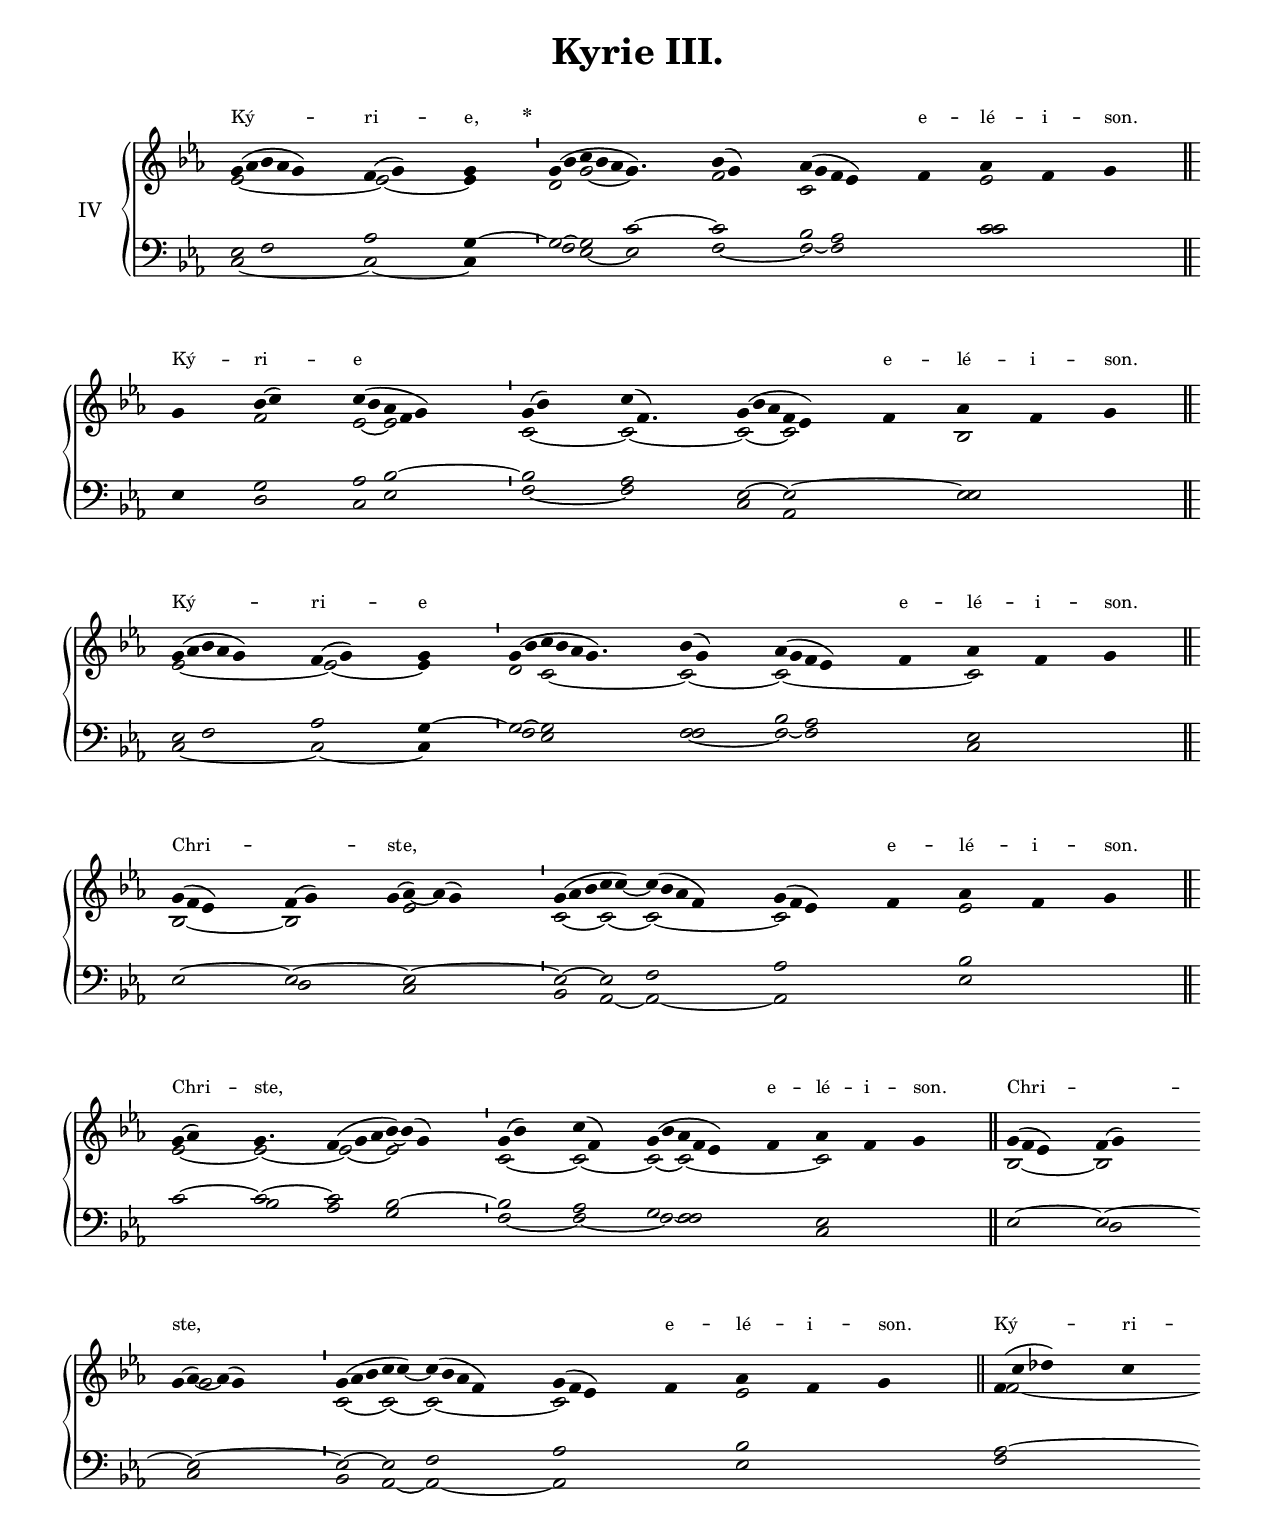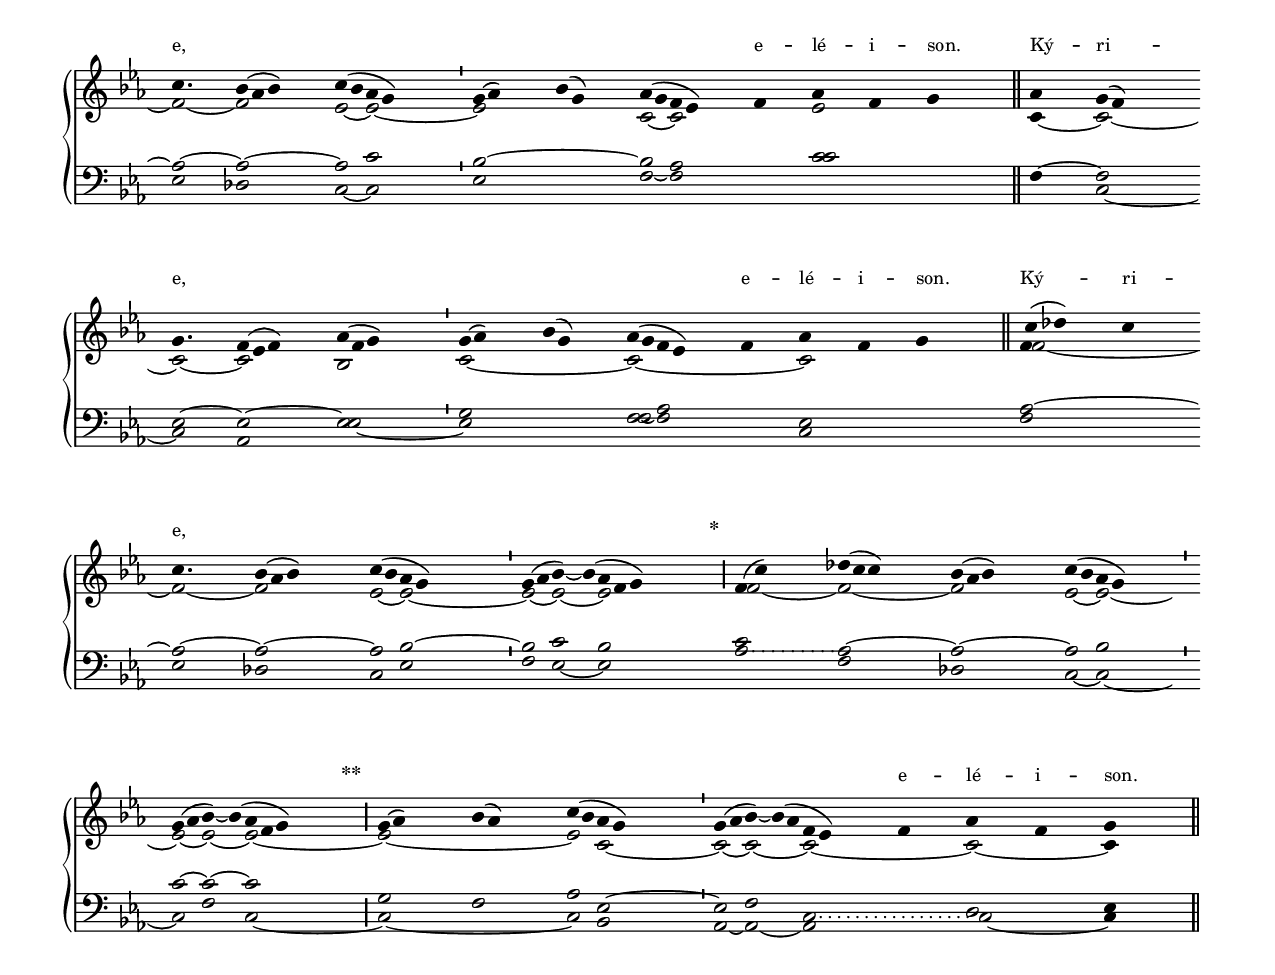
\version "2.18"
\include "gregorian.ly"
\include "noh2.ily"

%Page reference: page v.17
%(volume.page)

global = {
 \key g \phrygian
 \cadenzaOn 
 \override Glissando #'thickness = #2.0
}

\header {
  title = \markup \center-column {"Kyrie III." \vspace #1 }
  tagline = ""
  composer = ""
}

\paper {
 #(include-special-characters)
  oddHeaderMarkup = \markup \fill-line {
    \line {}
    \center-column {
      \on-the-fly #first-page     " "
      \on-the-fly #not-first-page ""
    }
    \line { \on-the-fly #print-page-number-check-first \fromproperty #'page:page-number-string }
  }
  evenHeaderMarkup = \markup \fill-line {
    \line { \on-the-fly #print-page-number-check-first \fromproperty #'page:page-number-string }
    \center-column { "" }
    \line {}
  }
}

chantText = \lyricmode {
Ký -- ri -- e, 
\set stanza = " * " _ _ _ e -- lé -- i -- son. 
Ký -- ri -- e _ _ _ e -- lé -- i -- son. 
Ký -- ri -- e _ _ _ e -- lé -- i -- son. 
Chri -- _ ste, _ _ e -- lé -- i -- son. 
Chri -- ste, _ _ _ _ e -- lé -- i -- son. 
Chri -- _ ste, _ _ e -- lé -- i -- son. 
Ký -- ri -- e, _ _ _ _ _ e -- lé -- i -- son. 
Ký -- ri -- e, _ _ _ _ _ e -- lé -- i -- son. 
Ký -- ri -- e, _ _ _ 
\set stanza = " * " 
_ _ _ _ _ 
\set stanza = " ** "  
_ _ _ _ e -- lé -- i -- son. }

chantMusic = {
\tieDown   g'4 ( aes'4 bes'4 aes'4 g'4) f'4 ( g'4) g'4 \divisioMinima
 g'4 ( bes'4 c''4 bes'4 aes'4 g'4.) bes'4 ( g'4) aes'4 ( g'4 f'4 ees'4) f'4 aes'4 f'4 g'4 \finalis
 \forceBreak
 g'4 bes'4 ( c''4) c''4 ( bes'4 aes'4 f'4 g'4) \divisioMinima
 g'4 ( bes'4) c''4 ( f'4.) g'4 ( bes'4 aes'4 f'4 ees'4) f'4 aes'4 f'4 g'4 \finalis
 \forceBreak
 g'4 ( aes'4 bes'4 aes'4 g'4) f'4 ( g'4) g'4 \divisioMinima
 g'4 ( bes'4 c''4 bes'4 aes'4 g'4.) bes'4 ( g'4) aes'4 ( g'4 f'4 ees'4) f'4 aes'4 f'4 g'4 \finalis
 \forceBreak
 g'4 ( f'4 ees'4) f'4 ( g'4) g'4 ( aes'4) ~ aes'4 ( g'4) \divisioMinima
 g'4 ( aes'4 bes'4 c''4 c''4) ~ c''4 ( bes'4 aes'4 f'4) g'4 ( f'4 ees'4) f'4 aes'4 f'4 g'4 \finalis
 \forceBreak
 g'4 ( aes'4) g'4. f'4 ( g'4 aes'4 bes'4) ~ bes'4 ( g'4) \divisioMinima
 g'4 ( bes'4) c''4 ( f'4) g'4 ( bes'4 aes'4 f'4 ees'4) f'4 aes'4 f'4 g'4 \finalis
 g'4 ( f'4 ees'4) f'4 ( g'4) \forceBreak
 g'4 ( aes'4) ~ aes'4 ( g'4) \divisioMinima
 g'4 ( aes'4 bes'4 c''4 c''4) ~ c''4 ( bes'4 aes'4 f'4) g'4 ( f'4 ees'4) f'4 aes'4 f'4 g'4 \finalis
  f'4 ( c''4 des''4) c''4 \forceBreak
 c''4. bes'4 ( aes'4 bes'4) c''4 ( bes'4 aes'4 g'4) \divisioMinima
 g'4 ( aes'4) bes'4 ( g'4) aes'4 ( g'4 f'4 ees'4) f'4 aes'4 f'4 g'4 \finalis
 aes'4 g'4 ( f'4) \forceBreak
 g'4. f'4 ( ees'4 f'4) aes'4 ( f'4 g'4) \divisioMinima
 g'4 ( aes'4) bes'4 ( g'4) aes'4 ( g'4 f'4 ees'4) f'4 aes'4 f'4 g'4 \finalis
  f'4 ( c''4 des''4) c''4 \forceBreak
 c''4. bes'4 ( aes'4 bes'4) c''4 ( bes'4 aes'4 g'4) \divisioMinima
 g'4 ( aes'4 bes'4) ~ bes'4 ( aes'4 f'4 g'4) \divisioMaior
  f'4 ( c''4) des''4 ( c''4 c''4) bes'4 ( aes'4 bes'4) c''4 ( bes'4 aes'4 g'4) \divisioMinima
 \forceBreak
 g'4 ( aes'4 bes'4) ~ bes'4 ( aes'4 f'4 g'4) \divisioMaior
 g'4 ( aes'4) bes'4 ( aes'4) c''4 ( bes'4 aes'4 g'4) \divisioMinima
 g'4 ( aes'4 bes'4) ~ bes'4 ( aes'4 f'4 ees'4) f'4 aes'4 f'4 g'4 \finalis

}

altoMusic = {
ees'2*5/2 ~ ees'2 ~ ees'4 \divisioMinima
d'2 g'2*3/2 ~ g'4. f'2 c'2*5/2 ees'2*3/2 \finalis
r4 f'2 ees'2 ~ ees'2*3/2 \divisioMinima
c'2 ~ c'2*5/4 ~ c'2*3/2 ~ c'2*3/2 bes2*3/2 \finalis
ees'2*5/2 ~ ees'2 ~ ees'4 \divisioMinima
d'2 c'2*9/4 ~ c'2 ~ c'2*5/2 ~ c'2*3/2 \finalis
bes2*3/2 ~ bes2*3/2 ees'2*3/2 \divisioMinima
c'2*3/2 ~ c'2 ~ c'2*4/2 ~ c'2*4/2 ees'2*3/2 \finalis
ees'2 ~ ees'2*3/4 ~ ees'2*3/2 ~ ees'2*3/2 \divisioMinima
c'2 ~ c'2 ~ c'2 ~ c'2*4/2 ~ c'2*3/2 \finalis
bes2*3/2 ~ bes2*3/2 g'2*3/2 \divisioMinima
c'2*3/2 ~ c'2 ~ c'2*4/2 ~ c'2*4/2 ees'2*3/2 f'2*4/2 ~ f'2*3/4 ~ f'2*3/2 ees'2 ~ ees'2 ~ \divisioMinima
ees'2*4/2 c'2 ~ c'2*3/2 ees'2*3/2 \finalis
c'4 ~ c'2 ~ c'2*3/4 ~ c'2*3/2 bes2*3/2 \divisioMinima
c'2*4/2 ~ c'2*5/2 ~ c'2*3/2 f'2*4/2 ~ f'2*3/4 ~ f'2*3/2 ees'2 ~ ees'2 ~ \divisioMinima
ees'2 ~ ees'2 ~ ees'2*3/2 f'2 ~ f'2*3/2 ~ f'2*3/2 ees'2 ~ ees'2 ~ \divisioMinima
ees'2 ~ ees'2 ~ ees'2*3/2 ~ \divisioMaior
ees'2*4/2 ~ ees'2 c'2 ~ \divisioMinima
c'2 ~ c'2*3/2 ~ c'2*3/2 ~ c'2 ~ c'4 \finalis
}

tenorMusic = {
ees2 f2*3/2 aes2 g4 ~ \divisioMinima
g2 ~ g2*3/2 c'2*3/4 ~ c'2 bes2 aes2*3/2 c'2*3/2 \finalis
ees4 g2 aes2 bes2*3/2 ~ \divisioMinima
bes2 aes2*5/4 ees2*3/2 ~ ees2*3/2 ~ ees2*3/2 \finalis
ees2 f2*3/2 aes2 g4 ~ \divisioMinima
g2 ~ g2*9/4 \shiftRight f2 bes2 aes2*3/2 ees2*3/2 \finalis
ees2*3/2 ~ ees2*3/2 ~ ees2*3/2 ~ \divisioMinima
ees2*3/2 ~ ees2 f2*4/2 aes2*4/2 bes2*3/2 \finalis
c'2 ~ c'2*3/4 ~ c'2*3/2 bes2*3/2 ~ \divisioMinima
bes2 aes2 g2 f2*4/2 ees2*3/2 \finalis
ees2*3/2 ~ ees2*3/2 ~ ees2*3/2 ~ \divisioMinima
ees2*3/2 ~ ees2 f2*4/2 aes2*4/2 bes2*3/2 aes2*4/2 ~ aes2*3/4 ~ aes2*3/2 ~ aes2 c'2 \divisioMinima
bes2*4/2 ~ bes2 aes2*3/2 c'2*3/2 \finalis
f4 ~ f2 ees2*3/4 ~ ees2*3/2 ~ ees2*3/2 \divisioMinima
g2*4/2 \shiftRight f2 aes2*3/2 ees2*3/2 aes2*4/2 ~ aes2*3/4 ~ aes2*3/2 ~ aes2 bes2 ~ \divisioMinima
bes2 c'2 bes2*3/2 c'2 aes2*3/2 ~ aes2*3/2 ~ aes2 bes2 \divisioMinima
c'2 ~ c'2 ~ c'2*3/2 \divisioMaior
g2 f2 aes2 ees2 ~ \divisioMinima
ees2 f2*3/2 c2*3/2 d2 ees4 \finalis
}

bassMusic = {
c2*5/2 ~ c2 ~ c4 \divisioMinima
f2 ees2*3/2 ~ ees2*3/4 f2 ~ f2 ~ f2*3/2 \shiftRight c'2*3/2 \finalis
r4 d2 c2 ees2*3/2 \divisioMinima
f2 ~ f2*5/4 c2*3/2 aes,2*3/2 \shiftRight ees2*3/2 \finalis
c2*5/2 ~ c2 ~ c4 \divisioMinima
f2 ees2*9/4 f2 ~ f2 ~ f2*3/2 c2*3/2 \finalis
r2*3/2 d2*3/2 c2*3/2 \divisioMinima
bes,2*3/2 aes,2 ~ aes,2*4/2 ~ aes,2*4/2 ees2*3/2 \finalis
r2 bes2*3/4 aes2*3/2 g2*3/2 \divisioMinima
f2 ~ f2 ~ f2 ~ \shiftRight f2*4/2 c2*3/2 \finalis
r2*3/2 d2*3/2 c2*3/2 \divisioMinima
bes,2*3/2 aes,2 ~ aes,2*4/2 ~ aes,2*4/2 ees2*3/2 f2*4/2 ees2*3/4 des2*3/2 c2 ~ c2 \divisioMinima
ees2*4/2 f2 ~ f2*3/2 \shiftRight c'2*3/2 \finalis
r4 c2 ~ c2*3/4 aes,2*3/2 \shiftRight ees2*3/2 ~ \divisioMinima
ees2*4/2 f2 ~ f2*3/2 c2*3/2 f2*4/2 ees2*3/4 des2*3/2 c2 ees2 \divisioMinima
f2 ees2 ~ ees2*3/2 aes2 f2*3/2 des2*3/2 c2 ~ c2 ~ \divisioMinima
c2 f2 c2*3/2 ~ \divisioMaior
c2*4/2 ~ c2 bes,2 \divisioMinima
aes,2 ~ aes,2*3/2 ~ aes,2*3/2 c2 ~ c4 \finalis
}

voiceLines = {
\voiceLineStyle


s2*419/4
\allowVoiceLineBreak
\voiceLine "down" "down" aes2*2/2 aes2*1/2


s2*29/2
\allowVoiceLineBreak
\voiceLine "down" "down" c2*3/2 c2*1/2


}

\score{
  <<
    \new Lyrics
    \new GrandStaff <<
      \set GrandStaff.autoBeaming = ##f
      \set GrandStaff.instrumentName = \markup \center-column {
        "IV"
      }
      \new Staff = up <<
        \new Voice = "chant" {
          \voiceOne \global \chantMusic
        }
        \new Voice {
          \voiceTwo \global \altoMusic
        }
      >>

      \new Staff = down <<
        \clef bass
        \new Voice {
          \voiceOne \global \tenorMusic
        }
        \new Voice {
          \voiceTwo \global \bassMusic
        }
	\new Voice {
        \voiceThree \global \voiceLines
        }
      >>
    >>
    \context Lyrics {
      \lyricsto chant {
      \chantText
    }
    }
  >>
  \layout{
  }
  
}
